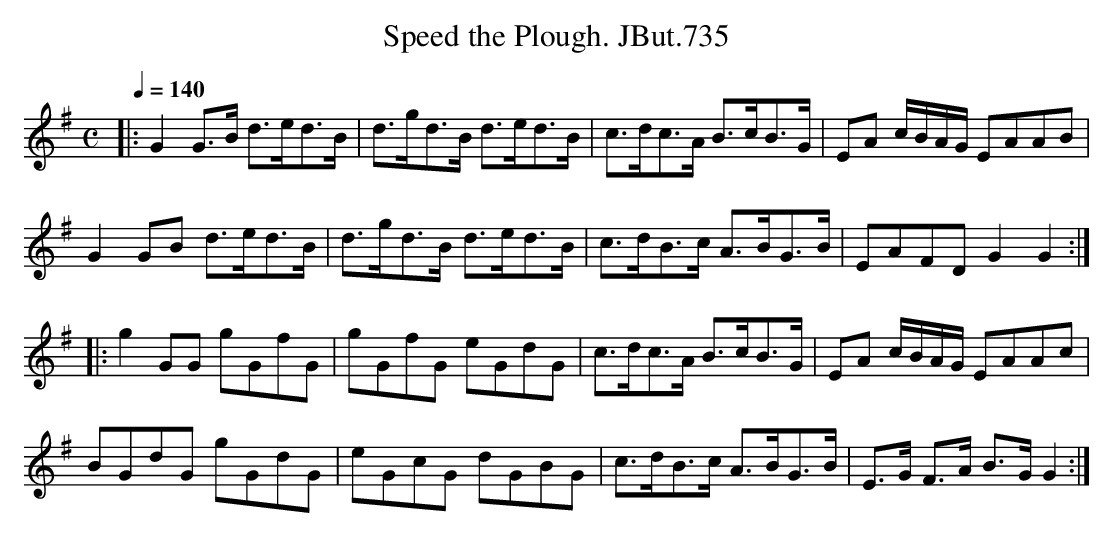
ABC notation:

X:1
T:Speed the Plough. JBut.735
M:C
L:1/8
Q:1/4=140
K:G
|:G2 G>B d>ed>B|d>gd>B d>ed>B|c>dc>A B>cB>G|EA c/B/A/G/ EAAB|
G2 GB d>ed>B|d>gd>B d>ed>B|c>dB>c A>BG>B|EAFD G2G2:|
|:g2GG gGfG|gGfG eGdG|c>dc>A B>cB>G|EA c/B/A/G/ EAAc|
BGdG gGdG|eGcG dGBG|c>dB>c A>BG>B|E>G F>A B>G G2:|
